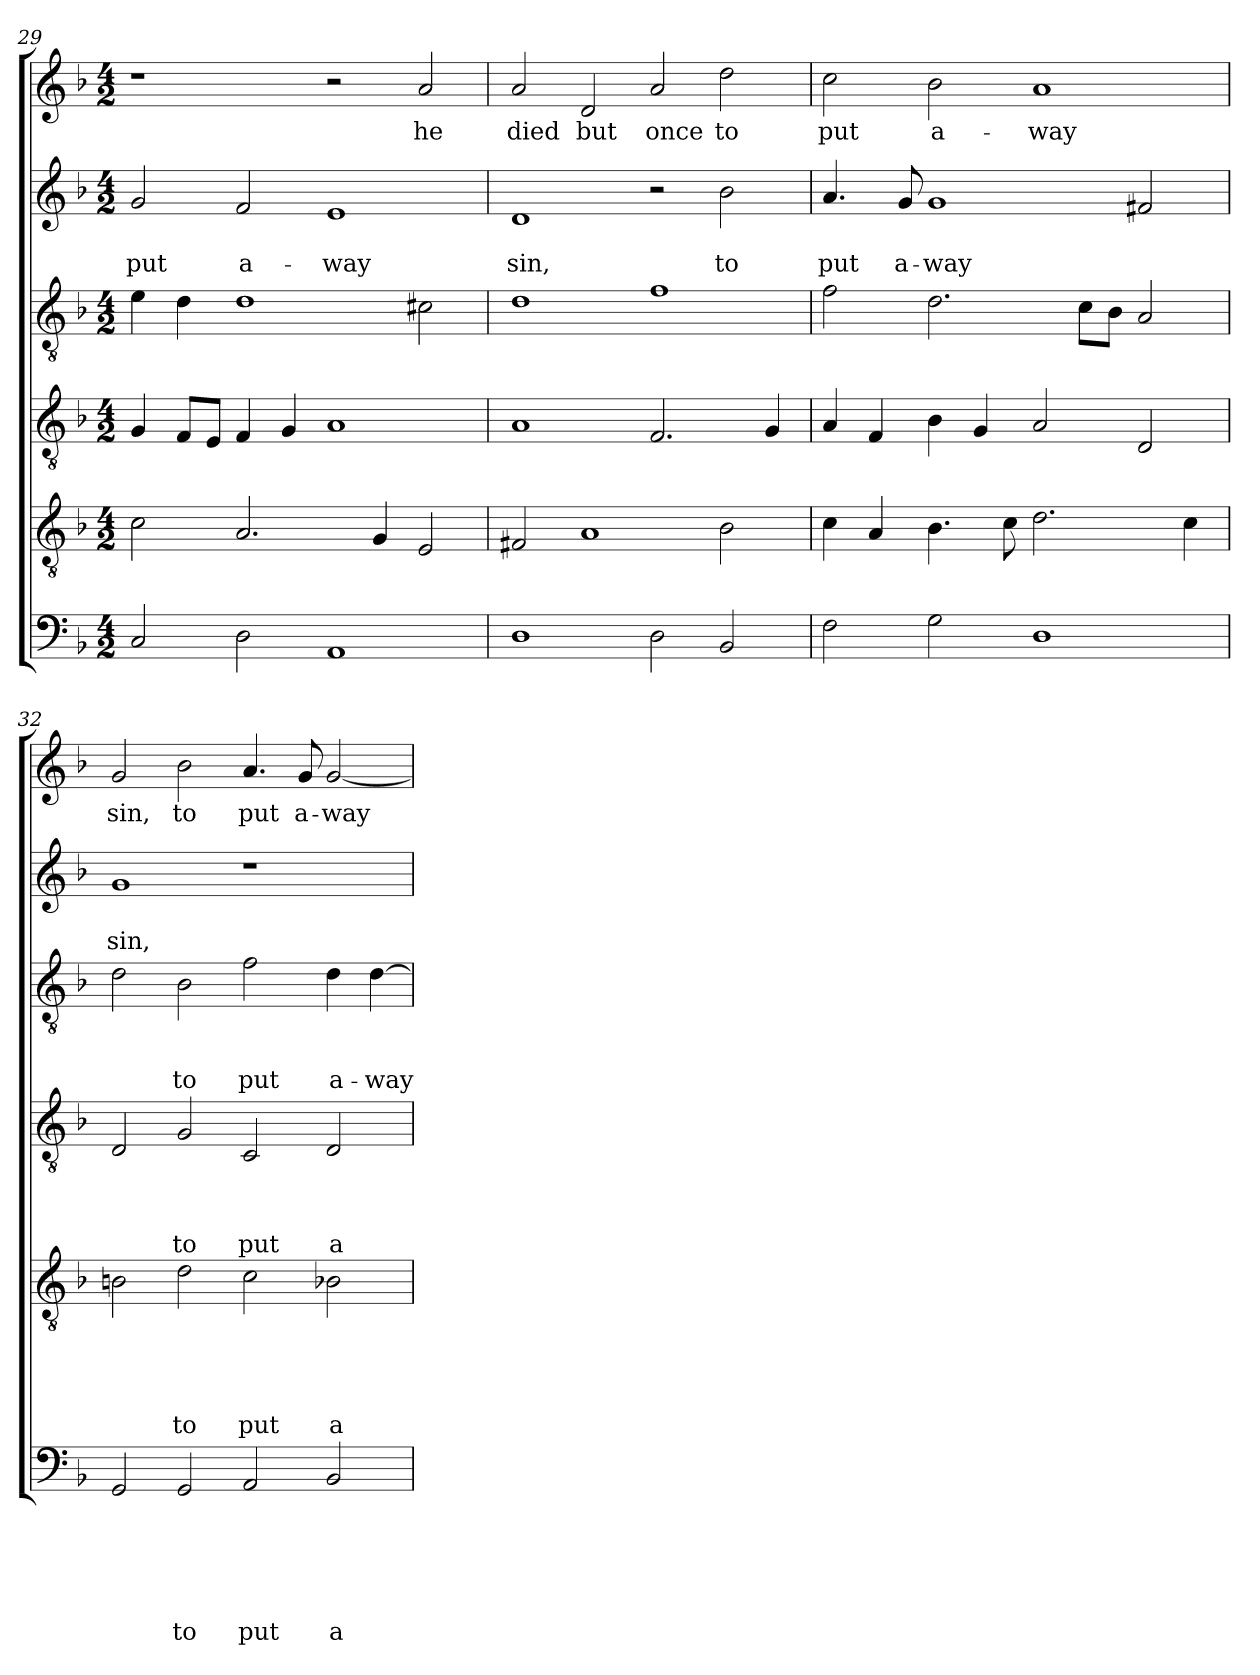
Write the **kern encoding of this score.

**kern	**text	**text	**text	**text	**text	**text	**kern	**text	**text	**text	**text	**text	**kern	**text	**text	**text	**text	**kern	**text	**text	**text	**kern	**text	**text	**kern	**text
*part6	*part6	*part6	*part6	*part6	*part6	*part6	*part5	*part5	*part5	*part5	*part5	*part5	*part4	*part4	*part4	*part4	*part4	*part3	*part3	*part3	*part3	*part2	*part2	*part2	*part1	*part1
*staff6	*staff6	*staff6	*staff6	*staff6	*staff6	*staff6	*staff5	*staff5	*staff5	*staff5	*staff5	*staff5	*staff4	*staff4	*staff4	*staff4	*staff4	*staff3	*staff3	*staff3	*staff3	*staff2	*staff2	*staff2	*staff1	*staff1
*clefF4	*	*	*	*	*	*	*clefGv2	*	*	*	*	*	*clefGv2	*	*	*	*	*clefGv2	*	*	*	*clefG2	*	*	*clefG2	*
*k[b-]	*	*	*	*	*	*	*k[b-]	*	*	*	*	*	*k[b-]	*	*	*	*	*k[b-]	*	*	*	*k[b-]	*	*	*k[b-]	*
*F:	*	*	*	*	*	*	*F:	*	*	*	*	*	*F:	*	*	*	*	*F:	*	*	*	*F:	*	*	*F:	*
*M4/2	*	*	*	*	*	*	*M4/2	*	*	*	*	*	*M4/2	*	*	*	*	*M4/2	*	*	*	*M4/2	*	*	*M4/2	*
=29	=29	=29	=29	=29	=29	=29	=29	=29	=29	=29	=29	=29	=29	=29	=29	=29	=29	=29	=29	=29	=29	=29	=29	=29	=29	=29
2C/	.	.	.	.	.	.	2c\	.	.	.	.	.	4G/	.	.	.	.	4e\	.	.	.	2g/	.	put	1r	.
.	.	.	.	.	.	.	.	.	.	.	.	.	8F/L	.	.	.	.	4d\	.	.	.	.	.	.	.	.
.	.	.	.	.	.	.	.	.	.	.	.	.	8E/J	.	.	.	.	.	.	.	.	.	.	.	.	.
2D\	.	.	.	.	.	.	2.A/	.	.	.	.	.	4F/	.	.	.	.	1d	.	.	.	2f/	.	a-	.	.
.	.	.	.	.	.	.	.	.	.	.	.	.	4G/	.	.	.	.	.	.	.	.	.	.	.	.	.
1AA	.	.	.	.	.	.	.	.	.	.	.	.	1A	.	.	.	.	.	.	.	.	1e	.	-way	2r	.
.	.	.	.	.	.	.	4G/	.	.	.	.	.	.	.	.	.	.	.	.	.	.	.	.	.	.	.
.	.	.	.	.	.	.	2E/	.	.	.	.	.	.	.	.	.	.	2c#X\	.	.	.	.	.	.	2a/	he
!!LO:PB:g=z
=30	=30	=30	=30	=30	=30	=30	=30	=30	=30	=30	=30	=30	=30	=30	=30	=30	=30	=30	=30	=30	=30	=30	=30	=30	=30	=30
1D	.	.	.	.	.	.	2F#X/	.	.	.	.	.	1A	.	.	.	.	1d	.	.	.	1d	.	sin,	2a/	died
.	.	.	.	.	.	.	1A	.	.	.	.	.	.	.	.	.	.	.	.	.	.	.	.	.	2d/	but
2D\	.	.	.	.	.	.	.	.	.	.	.	.	2.F/	.	.	.	.	1f	.	.	.	2r	.	.	2a/	once
2BB-/	.	.	.	.	.	.	2B-\	.	.	.	.	.	.	.	.	.	.	.	.	.	.	2b-\	.	to	2dd\	to
.	.	.	.	.	.	.	.	.	.	.	.	.	4G/	.	.	.	.	.	.	.	.	.	.	.	.	.
=31	=31	=31	=31	=31	=31	=31	=31	=31	=31	=31	=31	=31	=31	=31	=31	=31	=31	=31	=31	=31	=31	=31	=31	=31	=31	=31
2F\	.	.	.	.	.	.	4c\	.	.	.	.	.	4A/	.	.	.	.	2f\	.	.	.	4.a/	.	put	2cc\	put
.	.	.	.	.	.	.	4A/	.	.	.	.	.	4F/	.	.	.	.	.	.	.	.	.	.	.	.	.
.	.	.	.	.	.	.	.	.	.	.	.	.	.	.	.	.	.	.	.	.	.	8g/	.	a-	.	.
2G\	.	.	.	.	.	.	4.B-\	.	.	.	.	.	4B-\	.	.	.	.	2.d\	.	.	.	1g	.	-way	2b-\	a-
.	.	.	.	.	.	.	.	.	.	.	.	.	4G/	.	.	.	.	.	.	.	.	.	.	.	.	.
.	.	.	.	.	.	.	8c\	.	.	.	.	.	.	.	.	.	.	.	.	.	.	.	.	.	.	.
1D	.	.	.	.	.	.	2.d\	.	.	.	.	.	2A/	.	.	.	.	.	.	.	.	.	.	.	1a	-way
.	.	.	.	.	.	.	.	.	.	.	.	.	.	.	.	.	.	8c\L	.	.	.	.	.	.	.	.
.	.	.	.	.	.	.	.	.	.	.	.	.	.	.	.	.	.	8B-\J	.	.	.	.	.	.	.	.
.	.	.	.	.	.	.	.	.	.	.	.	.	2D/	.	.	.	.	2A/	.	.	.	2f#X/	.	.	.	.
.	.	.	.	.	.	.	4c\	.	.	.	.	.	.	.	.	.	.	.	.	.	.	.	.	.	.	.
=32	=32	=32	=32	=32	=32	=32	=32	=32	=32	=32	=32	=32	=32	=32	=32	=32	=32	=32	=32	=32	=32	=32	=32	=32	=32	=32
2GG/	.	.	.	.	.	.	2Bn\	.	.	.	.	.	2D/	.	.	.	.	2d\	.	.	.	1g	.	sin,	2g/	sin,
2GG/	.	.	.	.	.	to	2d\	.	.	.	.	to	2G/	.	.	.	to	2B-\	.	.	to	.	.	.	2b-\	to
2AA/	.	.	.	.	.	put	2c\	.	.	.	.	put	2C/	.	.	.	put	2f\	.	.	put	1r	.	.	4.a/	put
.	.	.	.	.	.	.	.	.	.	.	.	.	.	.	.	.	.	.	.	.	.	.	.	.	8g/	a-
2BB-/	.	.	.	.	.	a-	2B-X\	.	.	.	.	a-	2D/	.	.	.	a-	4d\	.	.	a-	.	.	.	[2g/	-way
.	.	.	.	.	.	.	.	.	.	.	.	.	.	.	.	.	.	[4d\	.	.	-way	.	.	.	.	.
=	=	=	=	=	=	=	=	=	=	=	=	=	=	=	=	=	=	=	=	=	=	=	=	=	=	=
*-	*-	*-	*-	*-	*-	*-	*-	*-	*-	*-	*-	*-	*-	*-	*-	*-	*-	*-	*-	*-	*-	*-	*-	*-	*-	*-
